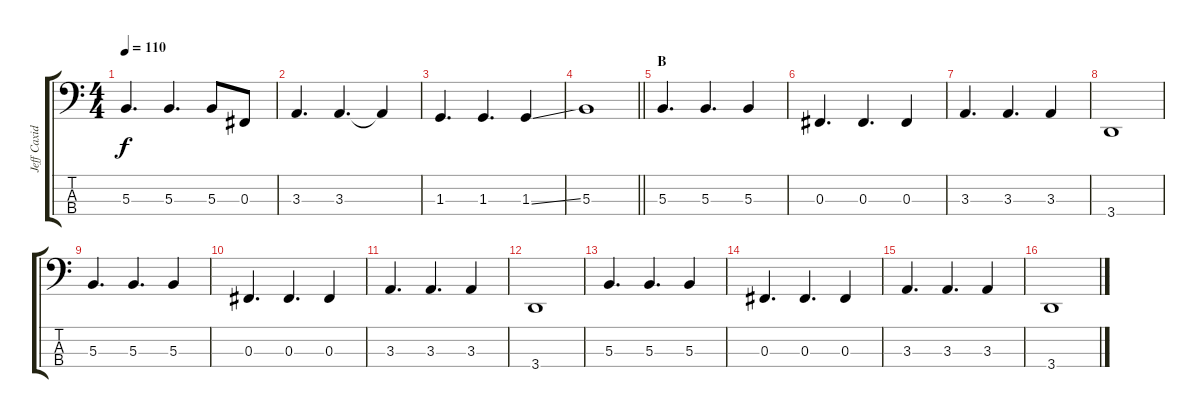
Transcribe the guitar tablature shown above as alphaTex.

\track ("Jeff Caxide" "Jeff Caxid") {instrument electricbassfinger}
\staff {score tabs}
\tuning (E2 B1 Gb1 B0) {hide}
\ts (4 4)
\tempo 110
\clef f4
\ks c
5.3.4{d dy f} 5.3.4{d} 5.3.8 0.3.8 |
3.3.4{d} 3.3.4{d} 3.3{t}.4 |
1.3.4{d} 1.3.4{d} 1.3{ss}.4 |
\barLineRight lightlight
5.3.1 |
\section ("" "B")
5.3.4{d} 5.3.4{d} 5.3.4 |
0.3.4{d} 0.3.4{d} 0.3.4 |
3.3.4{d} 3.3.4{d} 3.3.4 |
3.4.1 |
5.3.4{d} 5.3.4{d} 5.3.4 |
0.3.4{d} 0.3.4{d} 0.3.4 |
3.3.4{d} 3.3.4{d} 3.3.4 |
3.4.1 |
5.3.4{d} 5.3.4{d} 5.3.4 |
0.3.4{d} 0.3.4{d} 0.3.4 |
3.3.4{d} 3.3.4{d} 3.3.4 |
3.4.1
